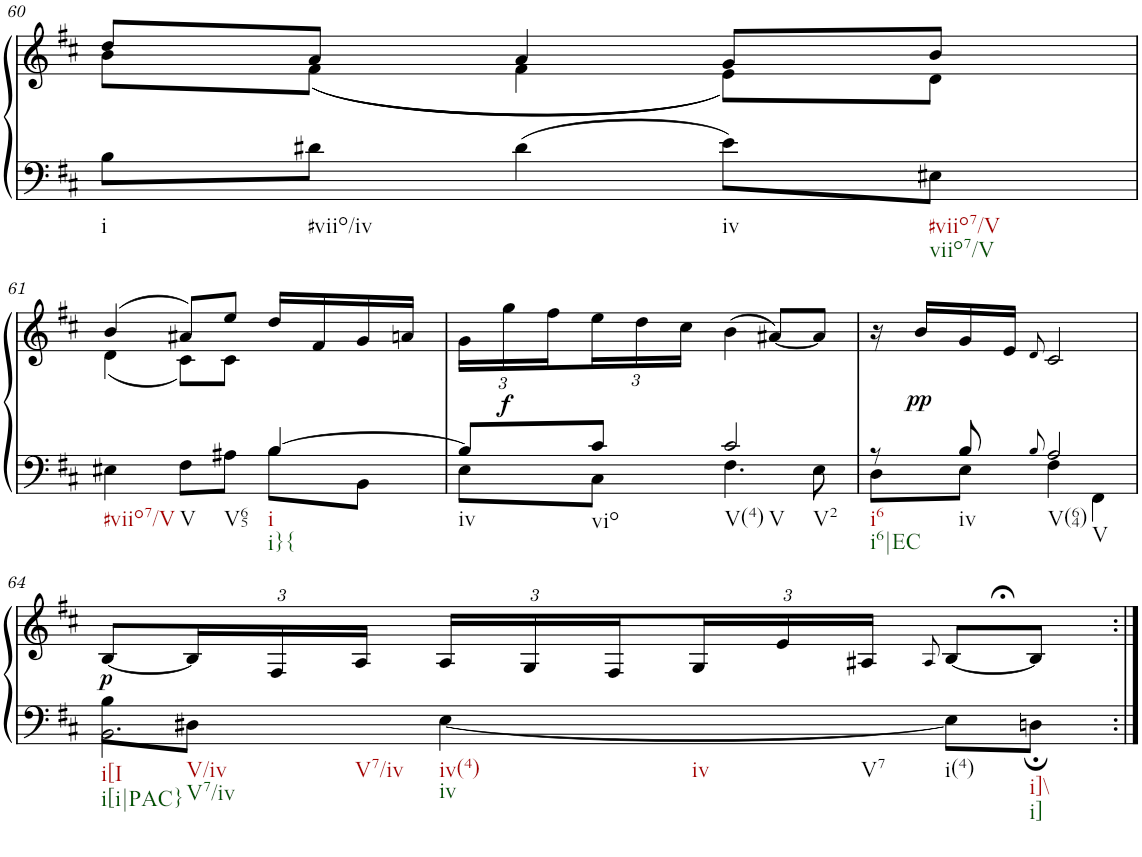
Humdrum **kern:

**kern	**kern	**dynam
*part1	*part1	*part1
*staff2	*staff1	*staff1/2
*I"Klavier links	*	*
!!LO:PB:g=z
*clefG2	*clefG2	*
*k[f#c#]	*k[f#c#]	*
*M3/4	*M3/4	*
=60	=60	=60
*	*^	*
!LO:TX:b:t=i	!	!	!
8B\L	8dd/L	8b\L	.
!LO:TX:b:t=#viio/iv	!	!	!
8d#X\J	8a/J	((8f#\J	.
4d#\	4a/	4f#\	.
!LO:TX:b:t=iv	!	!	!
8e\L	8g/L	8e\L))	.
!LO:TX:b:t=#viio7/V	!	!	!
!LO:TX:b:t=viio7/V	!	!	!
8E#X\J	8b/J	8d\J	.
!!LO:LB:g=z	!!
=61	=61	=61	=61
*^	*	*	*
!LO:TX:b:t=#viio7/V	!	!	!	!
4E#X\	2ryy	(4b/	(4d\	.
!LO:TX:b:t=V	!	!	!	!
8F#\L	.	8a#X/L)	8c#\L)	.
!LO:TX:b:t=V65	!	!	!	!
8A#X\J	.	8ee/J	8c#\J	.
!LO:TX:b:t=i	!	!	!	!
!LO:TX:b:t=i}{	!	!	!	!
[4B/	8B\L	16dd/LL	4ryy	.
.	.	16f#/	.	.
.	8BB\J	16g/	.	.
.	.	16an/JJ	.	.
*	*	*v	*v	*
=62	=62	=62	=62
*	*	*Xbrackettup	*
!LO:TX:b:t=iv	!	!	!
8B/L]	8E\L	24g\LL	.
!	!	!	!LO:DY:b
.	.	24gg\	f
.	.	24ff#\	.
!LO:TX:b:t=vio	!	!	!
8c#/J	8C#\J	24ee\	.
.	.	24dd\	.
.	.	24cc#\JJ	.
!LO:TX:b:t=V(4)	!	!	!
!LO:TX:b:t=V	!	!	!
!LO:TX:b:t=V2	!	!	!
2c#/	4.F#\	(4b\	.
.	.	[8a#X/L)	.
.	8E\	8a#/J]	.
=63	=63	=63	=63
!LO:TX:b:t=i6	!	!	!
!LO:TX:b:t=i6|EC	!	!	!
8r	8D\L	16r	.
!	!	!	!LO:DY:b
.	.	16b/LL	pp
!LO:TX:b:t=iv	!	!	!
8B/	8E\J	16g/	.
.	.	16e/JJ	.
8qB/	.	8qd/	.
!LO:TX:b:t=V(64)	!	!	!
!LO:TX:b:t=V	!	!	!
2A/	4F#\	2c#/	.
.	4FF#\	.	.
!!LO:LB:g=z
=64	=64	=64	=64
!LO:TX:b:t=i[I	!	!	!
!LO:TX:b:t=i[i|PAC}	!	!	!
!LO:TX:b:t=V/iv	!	!	!
!LO:TX:b:t=V7/iv	!	!	!
!LO:TX:b:t=V7/iv	!	!	!
!LO:TX:b:t=iv(4)	!	!	!
!LO:TX:b:t=iv	!	!	!
!LO:TX:b:t=iv	!	!	!
!LO:TX:b:t=V7	!	!	!
!LO:TX:b:t=i(4)	!	!	!
!LO:TX:b:t=i]\\	!	!	!
!LO:TX:b:t=i]	!	!	!
!	!	!	!LO:DY:b
2.BB\	8B\L	[8B/L	p
.	8D#X\J	24B/L]	.
.	.	24F#/	.
.	.	24A/JJ	.
.	[4E\	24A/LL	.
.	.	24G/	.
.	.	24F#/	.
.	.	24G/	.
.	.	24e/	.
.	.	24A#X/JJ	.
.	.	8qA#/	.
.	8E\L]	[8B;</L	.
.	8Dn;\J	8B/J]	.
*v	*v	*	*
=:|!	=:|!	=:|!
*-	*-	*-
